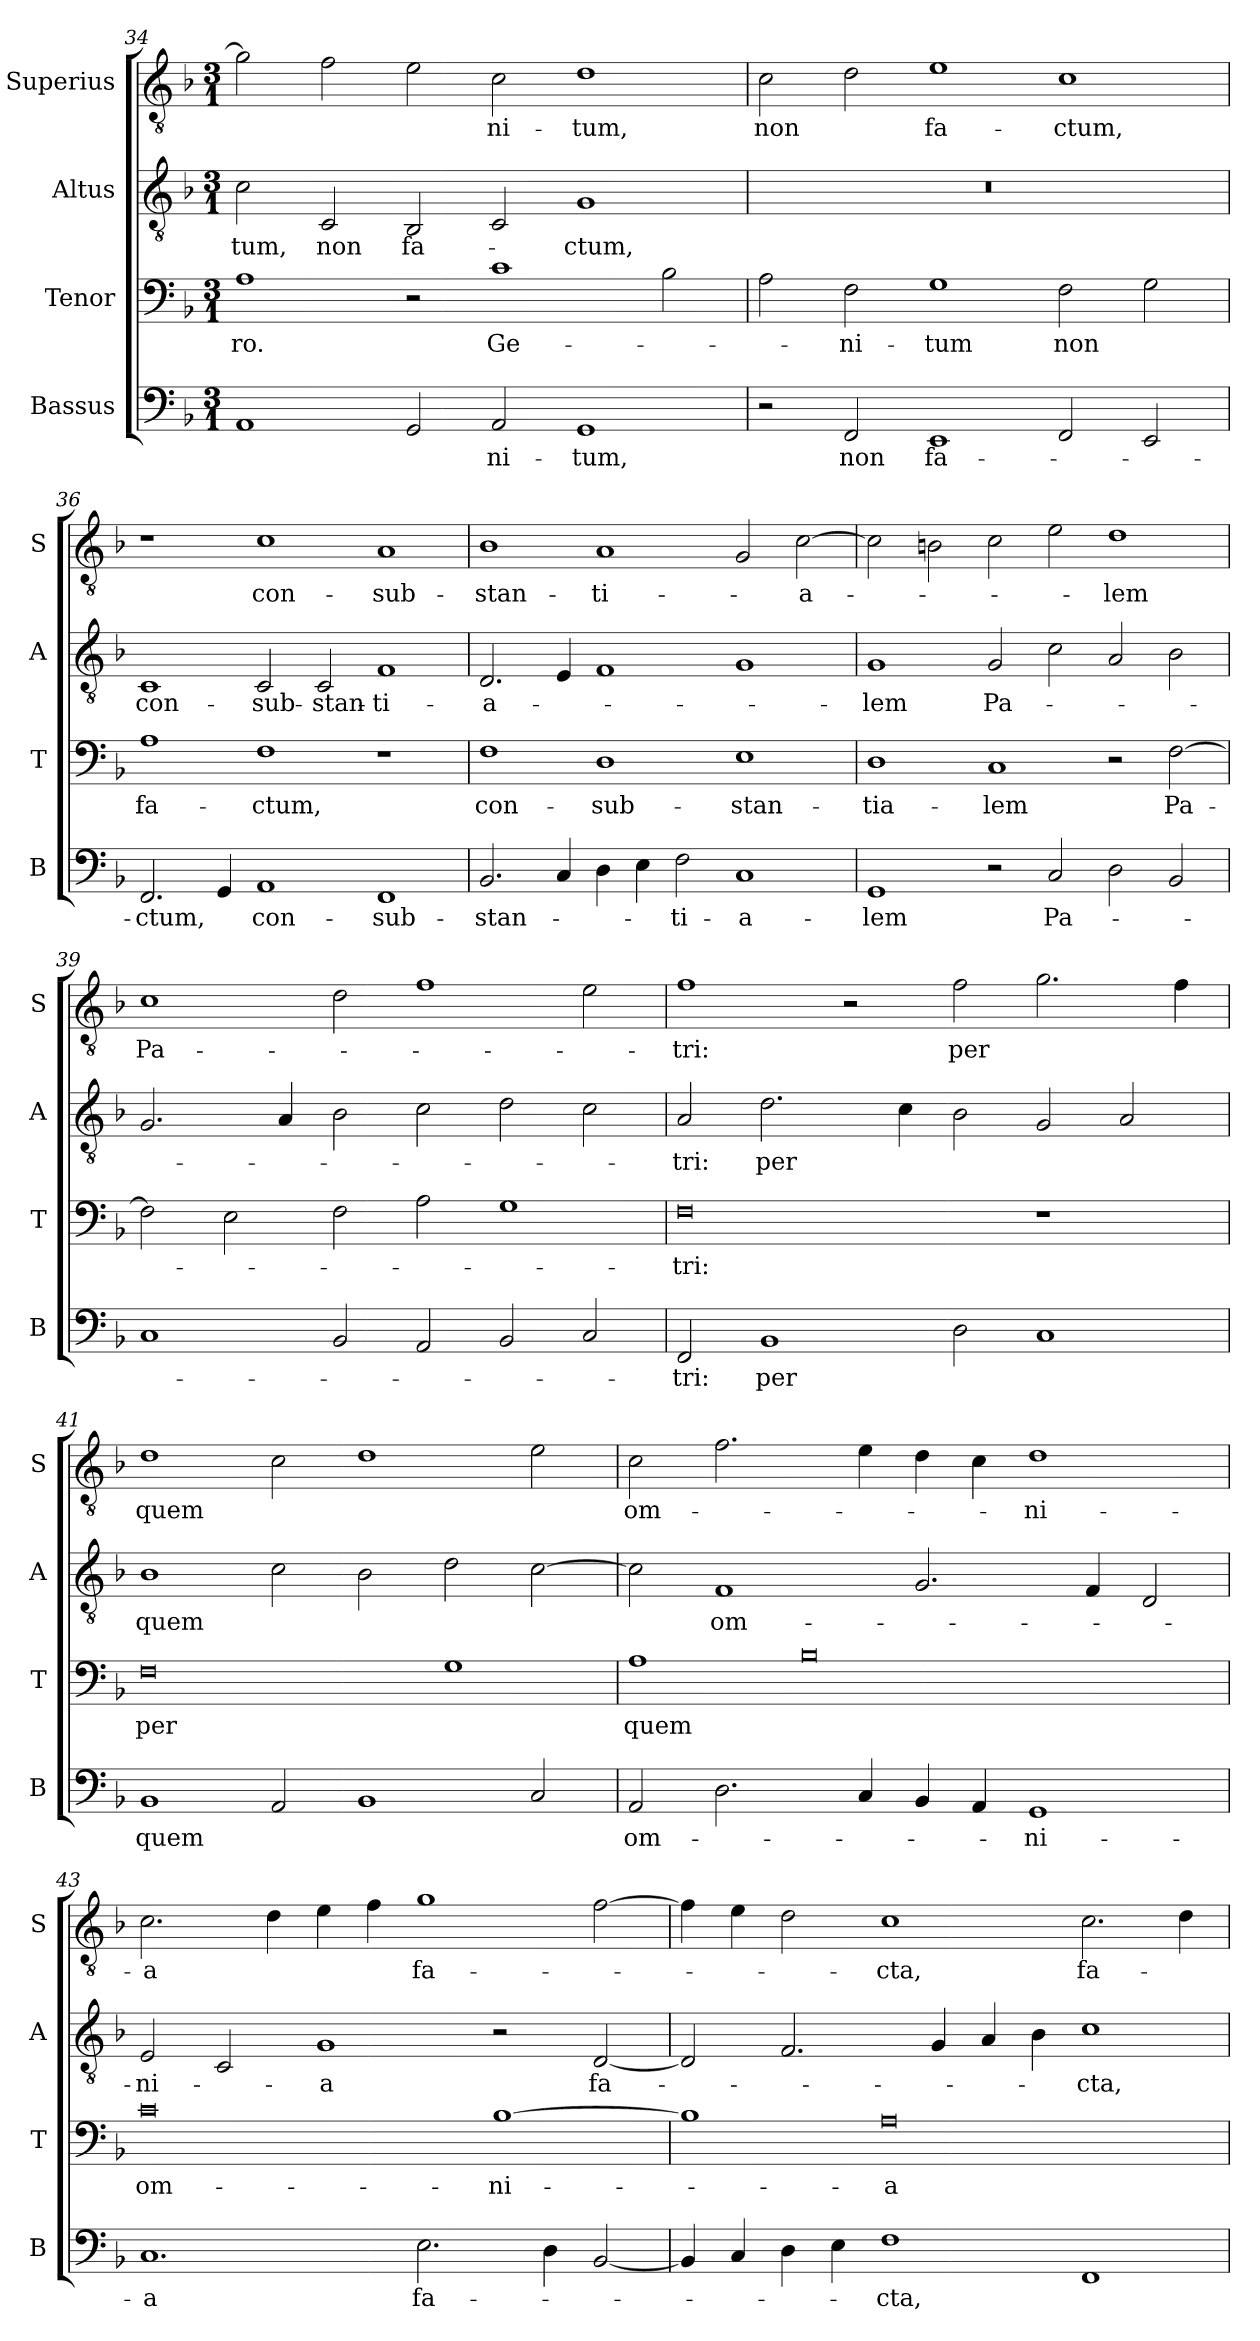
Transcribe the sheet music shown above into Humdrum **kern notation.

**kern	**text	**kern	**text	**kern	**text	**kern	**text
*part4	*part4	*part3	*part3	*part2	*part2	*part1	*part1
*staff4	*staff4	*staff3	*staff3	*staff2	*staff2	*staff1	*staff1
*I"Bassus	*	*I"Tenor	*	*I"Altus	*	*I"Superius	*
*I'B	*	*I'T	*	*I'A	*	*I'S	*
*clefF4	*	*clefF4	*	*clefGv2	*	*clefGv2	*
*k[b-]	*	*k[b-]	*	*k[b-]	*	*k[b-]	*
*M3/1	*	*M3/1	*	*M3/1	*	*M3/1	*
=34	=34	=34	=34	=34	=34	=34	=34
1AA	.	1A	-ro.	2c	-tum,	2g]	.
.	.	.	.	2C	non	2f	.
2GG	.	2r	.	2BB-	fa-	2e	.
2AA	-ni-	1c	Ge-	2C	.	2c	-ni-
1GG	-tum,	.	.	1G	-ctum,	1d	-tum,
.	.	2B-	.	.	.	.	.
=35	=35	=35	=35	=35	=35	=35	=35
2r	.	2A	.	0.r	.	2c	non
2FF	non	2F	-ni-	.	.	2d	.
1EE	fa-	1G	-tum	.	.	1e	fa-
2FF	.	2F	non	.	.	1c	-ctum,
2EE	.	2G	.	.	.	.	.
=36	=36	=36	=36	=36	=36	=36	=36
2.FF	-ctum,	1A	fa-	1C	con-	1r	.
4GG	.	.	.	.	.	.	.
1AA	con-	1F	-ctum,	2C	-sub-	1c	con-
.	.	.	.	2C	-stan-	.	.
1FF	-sub-	1r	.	1F	-ti-	1A	-sub-
=37	=37	=37	=37	=37	=37	=37	=37
2.BB-	-stan-	1F	con-	2.D	-a-	1B-	-stan-
4C	.	.	.	4E	.	.	.
4D	.	1D	-sub-	1F	.	1A	-ti-
4E	.	.	.	.	.	.	.
2F	-ti-	.	.	.	.	.	.
1C	-a-	1E	-stan-	1G	.	2G	.
.	.	.	.	.	.	[2c	-a-
=38	=38	=38	=38	=38	=38	=38	=38
1GG	-lem	1D	-tia-	1G	-lem	2c]	.
.	.	.	.	.	.	2Bni	.
2r	.	1C	-lem	2G	Pa-	2c	.
2C	Pa-	.	.	2c	.	2e	.
2D	.	2r	.	2A	.	1d	-lem
2BB-	.	[2F	Pa-	2B-	.	.	.
=39	=39	=39	=39	=39	=39	=39	=39
1C	.	2F]	.	2.G	.	1c	Pa-
.	.	2E	.	.	.	.	.
.	.	.	.	4A	.	.	.
2BB-	.	2F	.	2B-	.	2d	.
2AA	.	2A	.	2c	.	1f	.
2BB-	.	1G	.	2d	.	.	.
2C	.	.	.	2c	.	2e	.
=40	=40	=40	=40	=40	=40	=40	=40
2FF	-tri:	0F	-tri:	2A	-tri:	1f	-tri:
1BB-	per	.	.	2.d	per	.	.
.	.	.	.	.	.	2r	.
.	.	.	.	4c	.	.	.
2D	.	.	.	2B-	.	2f	per
1C	.	1r	.	2G	.	2.g	.
.	.	.	.	2A	.	.	.
.	.	.	.	.	.	4f	.
=41	=41	=41	=41	=41	=41	=41	=41
1BB-	quem	0F	per	1B-	quem	1d	quem
2AA	.	.	.	2c	.	2c	.
1BB-	.	.	.	2B-	.	1d	.
.	.	1G	.	2d	.	.	.
2C	.	.	.	[2c	.	2e	.
=42	=42	=42	=42	=42	=42	=42	=42
2AA	om-	1A	quem	2c]	.	2c	om-
2.D	.	.	.	1F	om-	2.f	.
.	.	0B-	.	.	.	.	.
4C	.	.	.	.	.	4e	.
4BB-	.	.	.	2.G	.	4d	.
4AA	.	.	.	.	.	4c	.
1GG	-ni-	.	.	.	.	1d	-ni-
.	.	.	.	4F	.	.	.
.	.	.	.	2D	.	.	.
=43	=43	=43	=43	=43	=43	=43	=43
1.C	-a	0c	om-	2E	-ni-	2.c	-a
.	.	.	.	2C	.	.	.
.	.	.	.	.	.	4d	.
.	.	.	.	1G	-a	4e	.
.	.	.	.	.	.	4f	.
2.E	fa-	.	.	.	.	1g	fa-
.	.	[1B-	-ni-	2r	.	.	.
4D	.	.	.	.	.	.	.
[2BB-	.	.	.	[2D	fa-	[2f	.
=44	=44	=44	=44	=44	=44	=44	=44
4BB-]	.	1B-]	.	2D]	.	4f]	.
4C	.	.	.	.	.	4e	.
4D	.	.	.	2.F	.	2d	.
4E	.	.	.	.	.	.	.
1F	-cta,	0A	-a	.	.	1c	-cta,
.	.	.	.	4G	.	.	.
.	.	.	.	4A	.	.	.
.	.	.	.	4B-	.	.	.
!	!	!	!	!	!	!	!LO:LY:i
1FF	.	.	.	1c	-cta,	2.c	fa-
.	.	.	.	.	.	4d	.
=	=	=	=	=	=	=	=
*-	*-	*-	*-	*-	*-	*-	*-
